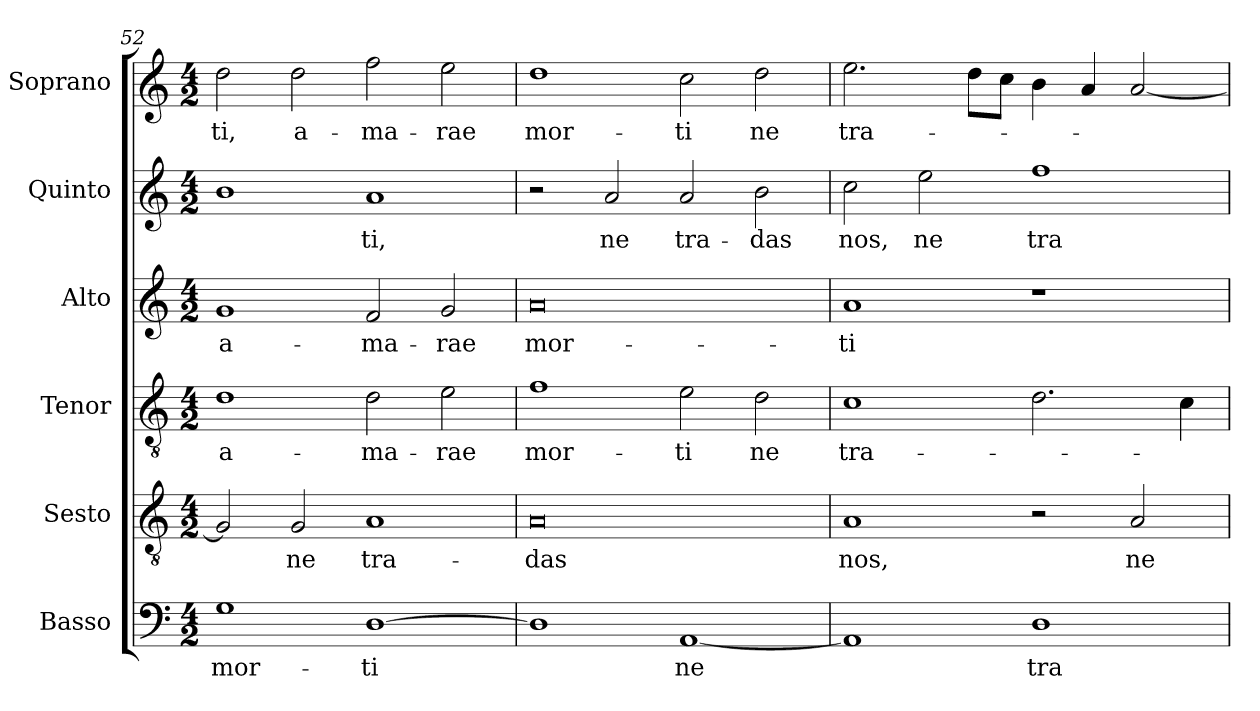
**kern	**text	**kern	**text	**kern	**text	**kern	**text	**kern	**text	**kern	**text
*part6	*part6	*part5	*part5	*part4	*part4	*part3	*part3	*part2	*part2	*part1	*part1
*staff6	*staff6	*staff5	*staff5	*staff4	*staff4	*staff3	*staff3	*staff2	*staff2	*staff1	*staff1
*I"Basso	*	*I"Sesto	*	*I"Tenor	*	*I"Alto	*	*I"Quinto	*	*I"Soprano	*
*I'B.	*	*I'S.	*	*I'T.	*	*I'A.	*	*I'Q.	*	*I'S.	*
!!LO:LB:g=z
*clefF4	*	*clefGv2	*	*clefGv2	*	*clefG2	*	*clefG2	*	*clefG2	*
*	*	*ITrd7c12	*	*ITrd7c12	*	*	*	*	*	*	*
*k[]	*	*k[]	*	*k[]	*	*k[]	*	*k[]	*	*k[]	*
*C:	*	*C:	*	*C:	*	*C:	*	*C:	*	*C:	*
*M4/2	*	*M4/2	*	*M4/2	*	*M4/2	*	*M4/2	*	*M4/2	*
=52	=52	=52	=52	=52	=52	=52	=52	=52	=52	=52	=52
!	!LO:LY:b:color=#000000	!	!	!	!	!	!	!	!	!	!
!	!	!	!	!	!LO:LY:b:color=#000000	!	!	!	!	!	!
!	!	!	!	!	!	!	!LO:LY:b:color=#000000	!	!	!	!
!	!	!	!	!	!	!	!	!	!	!	!LO:LY:b:color=#000000
1Gi	mor-	2GGi/]	.	1Di	a-	1gi	a-	1bi	.	2ddi\	-ti,
!	!	!	!LO:LY:b:color=#000000	!	!	!	!	!	!	!	!
!	!	!	!	!	!	!	!	!	!	!	!LO:LY:b:color=#000000
.	.	2GGi/	ne	.	.	.	.	.	.	2ddi\	a-
!	!LO:LY:b:color=#000000	!	!	!	!	!	!	!	!	!	!
!	!	!	!LO:LY:b:color=#000000	!	!	!	!	!	!	!	!
!	!	!	!	!	!LO:LY:b:color=#000000	!	!	!	!	!	!
!	!	!	!	!	!	!	!LO:LY:b:color=#000000	!	!	!	!
!	!	!	!	!	!	!	!	!	!LO:LY:b:color=#000000	!	!
!	!	!	!	!	!	!	!	!	!	!	!LO:LY:b:color=#000000
[1Di	-ti	1AAi	tra-	2Di\	-ma-	2fi/	-ma-	1ai	-ti,	2ffi\	-ma-
!	!	!	!	!	!LO:LY:b:color=#000000	!	!	!	!	!	!
!	!	!	!	!	!	!	!LO:LY:b:color=#000000	!	!	!	!
!	!	!	!	!	!	!	!	!	!	!	!LO:LY:b:color=#000000
.	.	.	.	2Ei\	-rae	2gi/	-rae	.	.	2eei\	-rae
=53	=53	=53	=53	=53	=53	=53	=53	=53	=53	=53	=53
!	!	!	!LO:LY:b:color=#000000	!	!	!	!	!	!	!	!
!	!	!	!	!	!LO:LY:b:color=#000000	!	!	!	!	!	!
!	!	!	!	!	!	!	!LO:LY:b:color=#000000	!	!	!	!
!	!	!	!	!	!	!	!	!	!	!	!LO:LY:b:color=#000000
1Di]	.	0AAi	-das	1Fi	mor-	0ai	mor-	2r	.	1ddi	mor-
!	!	!	!	!	!	!	!	!	!LO:LY:b:color=#000000	!	!
.	.	.	.	.	.	.	.	2ai/	ne	.	.
!	!LO:LY:b:color=#000000	!	!	!	!	!	!	!	!	!	!
!	!	!	!	!	!LO:LY:b:color=#000000	!	!	!	!	!	!
!	!	!	!	!	!	!	!	!	!LO:LY:b:color=#000000	!	!
!	!	!	!	!	!	!	!	!	!	!	!LO:LY:b:color=#000000
[1AAi	ne	.	.	2Ei\	-ti	.	.	2ai/	tra-	2cci\	-ti
!	!	!	!	!	!LO:LY:b:color=#000000	!	!	!	!	!	!
!	!	!	!	!	!	!	!	!	!LO:LY:b:color=#000000	!	!
!	!	!	!	!	!	!	!	!	!	!	!LO:LY:b:color=#000000
.	.	.	.	2Di\	ne	.	.	2bi\	-das	2ddi\	ne
=54	=54	=54	=54	=54	=54	=54	=54	=54	=54	=54	=54
!	!	!	!LO:LY:b:color=#000000	!	!	!	!	!	!	!	!
!	!	!	!	!	!LO:LY:b:color=#000000	!	!	!	!	!	!
!	!	!	!	!	!	!	!LO:LY:b:color=#000000	!	!	!	!
!	!	!	!	!	!	!	!	!	!LO:LY:b:color=#000000	!	!
!	!	!	!	!	!	!	!	!	!	!	!LO:LY:b:color=#000000
1AAi]	.	1AAi	nos,	1Ci	tra-	1ai	-ti	2cci\	nos,	2.eei\	tra-
!	!	!	!	!	!	!	!	!	!LO:LY:b:color=#000000	!	!
.	.	.	.	.	.	.	.	2eei\	ne	.	.
.	.	.	.	.	.	.	.	.	.	8ddi\L	.
.	.	.	.	.	.	.	.	.	.	8cci\J	.
!	!LO:LY:b:color=#000000	!	!	!	!	!	!	!	!	!	!
!	!	!	!	!	!	!	!	!	!LO:LY:b:color=#000000	!	!
1Di	tra-	2r	.	2.Di\	.	1r	.	1ffi	tra-	4bi\	.
.	.	.	.	.	.	.	.	.	.	4ai/	.
!	!	!	!LO:LY:b:color=#000000	!	!	!	!	!	!	!	!
.	.	2AAi/	ne	.	.	.	.	.	.	[2ai/	.
.	.	.	.	4Ci\	.	.	.	.	.	.	.
=	=	=	=	=	=	=	=	=	=	=	=
*-	*-	*-	*-	*-	*-	*-	*-	*-	*-	*-	*-
